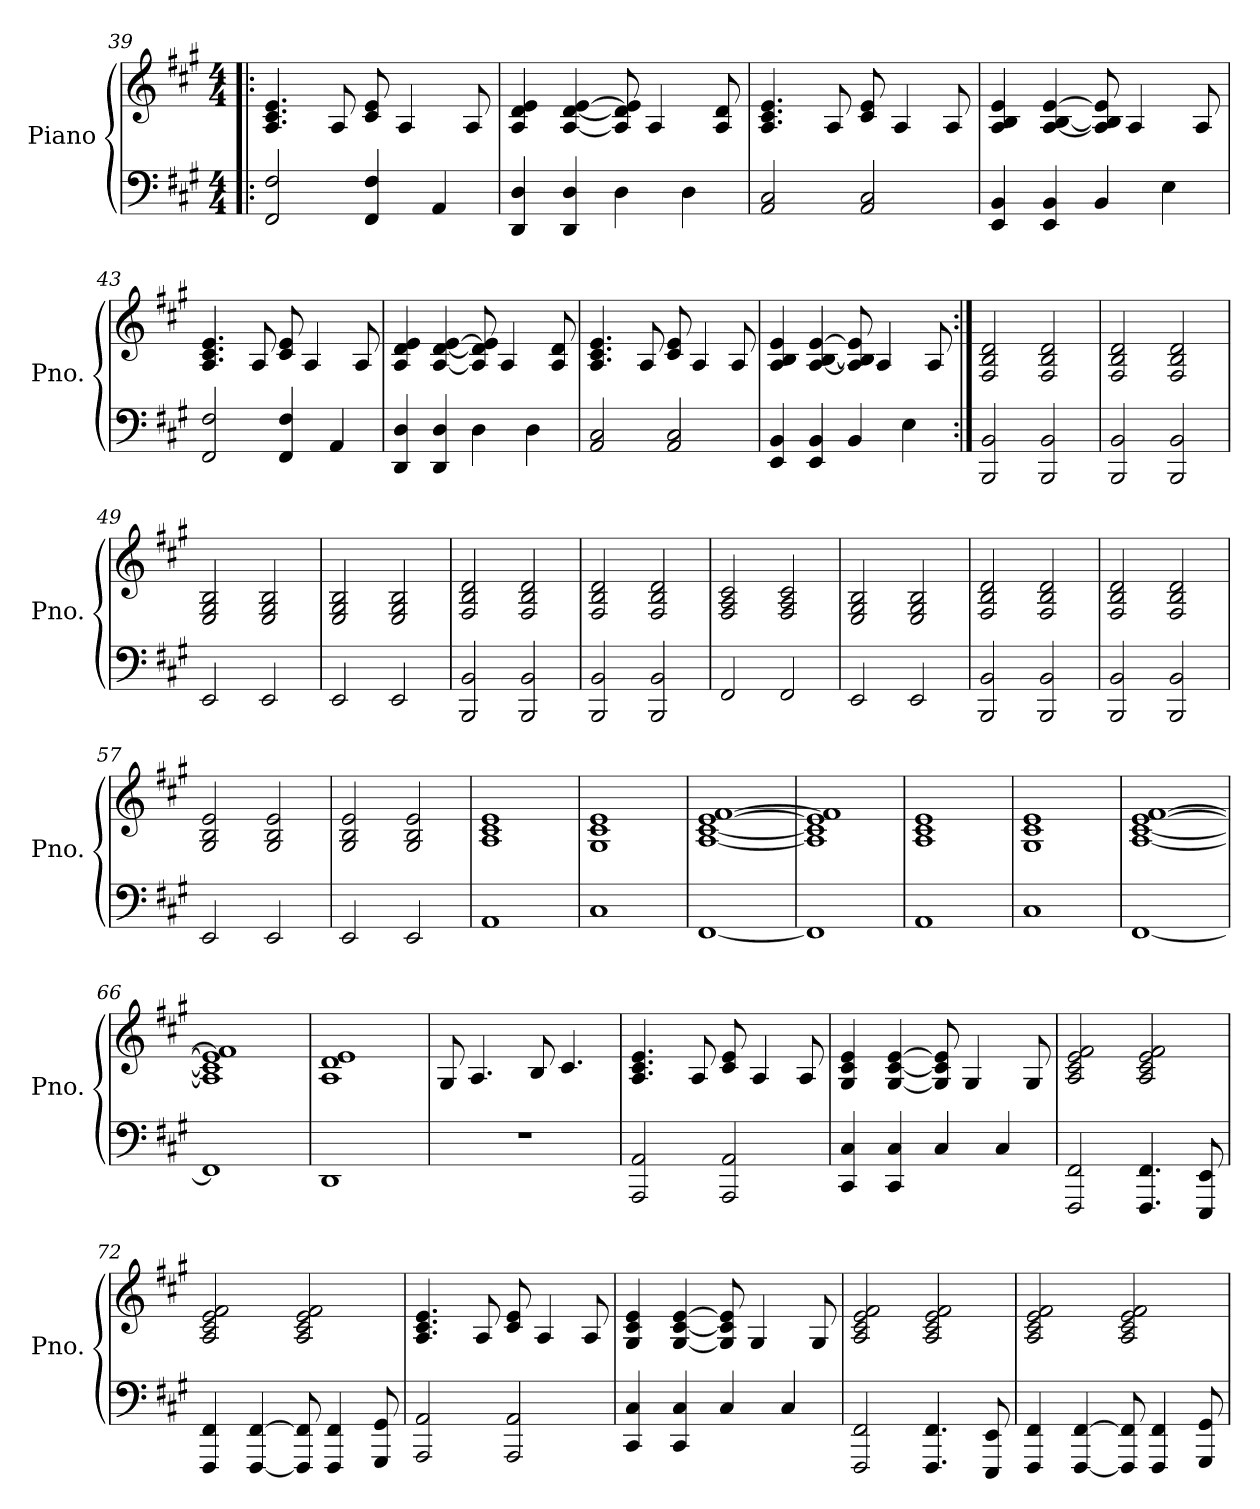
**kern	**kern
*part1	*part1
*staff2	*staff1
*I"Piano	*
*I'Pno.	*
!!LO:PB:g=z
*clefF4	*clefG2
*k[f#c#g#]	*k[f#c#g#]
*M4/4	*M4/4
=39!|:	=39!|:
2FF#/ 2F#/	4.A/ 4.c#/ 4.e/
.	8A/
4FF#/ 4F#/	8c#/ 8e/
.	4A/
4AA/	.
.	8A/
=40	=40
4DD/ 4D/	4A/ 4d/ 4e/
4DD/ 4D/	[4A/ [4d/ [4e/
4D\	8A/] 8d/] 8e/]
.	4A/
4D\	.
.	8A/ 8d/
=41	=41
2AA/ 2C#/	4.A/ 4.c#/ 4.e/
.	8A/
2AA/ 2C#/	8c#/ 8e/
.	4A/
.	8A/
=42	=42
4EE/ 4BB/	4A/ 4B/ 4e/
4EE/ 4BB/	[4A/ [4B/ [4e/
4BB/	8A/] 8B/] 8e/]
.	4A/
4E\	.
.	8A/
=43	=43
2FF#/ 2F#/	4.A/ 4.c#/ 4.e/
.	8A/
4FF#/ 4F#/	8c#/ 8e/
.	4A/
4AA/	.
.	8A/
!!LO:LB:g=z
=44	=44
4DD/ 4D/	4A/ 4d/ 4e/
4DD/ 4D/	[4A/ [4d/ [4e/
4D\	8A/] 8d/] 8e/]
.	4A/
4D\	.
.	8A/ 8d/
=45	=45
2AA/ 2C#/	4.A/ 4.c#/ 4.e/
.	8A/
2AA/ 2C#/	8c#/ 8e/
.	4A/
.	8A/
=46	=46
4EE/ 4BB/	4A/ 4B/ 4e/
4EE/ 4BB/	[4A/ [4B/ [4e/
4BB/	8A/] 8B/] 8e/]
.	4A/
4E\	.
.	8A/
=47:|!	=47:|!
2BBB/ 2BB/	2F#/ 2B/ 2d/
2BBB/ 2BB/	2F#/ 2B/ 2d/
=48	=48
2BBB/ 2BB/	2F#/ 2B/ 2d/
2BBB/ 2BB/	2F#/ 2B/ 2d/
=49	=49
2EE/	2E/ 2G#/ 2B/
2EE/	2E/ 2G#/ 2B/
=50	=50
2EE/	2E/ 2G#/ 2B/
2EE/	2E/ 2G#/ 2B/
=51	=51
2BBB/ 2BB/	2F#/ 2B/ 2d/
2BBB/ 2BB/	2F#/ 2B/ 2d/
!!LO:LB:g=z
=52	=52
2BBB/ 2BB/	2F#/ 2B/ 2d/
2BBB/ 2BB/	2F#/ 2B/ 2d/
=53	=53
2FF#/	2F#/ 2A/ 2c#/
2FF#/	2F#/ 2A/ 2c#/
=54	=54
2EE/	2E/ 2G#/ 2B/
2EE/	2E/ 2G#/ 2B/
=55	=55
2BBB/ 2BB/	2F#/ 2B/ 2d/
2BBB/ 2BB/	2F#/ 2B/ 2d/
=56	=56
2BBB/ 2BB/	2F#/ 2B/ 2d/
2BBB/ 2BB/	2F#/ 2B/ 2d/
=57	=57
2EE/	2G#/ 2B/ 2e/
2EE/	2G#/ 2B/ 2e/
=58	=58
2EE/	2G#/ 2B/ 2e/
2EE/	2G#/ 2B/ 2e/
=59	=59
1AA	1A 1c# 1e
=60	=60
1C#	1G# 1c# 1e
=61	=61
[1FF#	[1A [1c# [1e [1f#
=62	=62
1FF#]	1A] 1c#] 1e] 1f#]
=63	=63
1AA	1A 1c# 1e
=64	=64
1C#	1G# 1c# 1e
=65	=65
[1FF#	[1A [1c# [1e [1f#
!!LO:LB:g=z
=66	=66
1FF#]	1A] 1c#] 1e] 1f#]
=67	=67
1DD	1A 1d 1e
=68	=68
1r	8G#/
.	4.A/
.	8B/
.	4.c#/
=69	=69
2AAA/ 2AA/	4.A/ 4.c#/ 4.e/
.	8A/
2AAA/ 2AA/	8c#/ 8e/
.	4A/
.	8A/
=70	=70
4CC#/ 4C#/	4G#/ 4c#/ 4e/
4CC#/ 4C#/	[4G#/ [4c#/ [4e/
4C#/	8G#/] 8c#/] 8e/]
.	4G#/
4C#/	.
.	8G#/
=71	=71
2FFF#/ 2FF#/	2A/ 2c#/ 2e/ 2f#/
4.FFF#/ 4.FF#/	2A/ 2c#/ 2e/ 2f#/
8EEE/ 8EE/	.
!!LO:LB:g=z
=72	=72
4FFF#/ 4FF#/	2A/ 2c#/ 2e/ 2f#/
[4FFF#/ [4FF#/	.
8FFF#/] 8FF#/]	2A/ 2c#/ 2e/ 2f#/
4FFF#/ 4FF#/	.
8GGG#/ 8GG#/	.
=73	=73
2AAA/ 2AA/	4.A/ 4.c#/ 4.e/
.	8A/
2AAA/ 2AA/	8c#/ 8e/
.	4A/
.	8A/
=74	=74
4CC#/ 4C#/	4G#/ 4c#/ 4e/
4CC#/ 4C#/	[4G#/ [4c#/ [4e/
4C#/	8G#/] 8c#/] 8e/]
.	4G#/
4C#/	.
.	8G#/
=75	=75
2FFF#/ 2FF#/	2A/ 2c#/ 2e/ 2f#/
4.FFF#/ 4.FF#/	2A/ 2c#/ 2e/ 2f#/
8EEE/ 8EE/	.
=76	=76
4FFF#/ 4FF#/	2A/ 2c#/ 2e/ 2f#/
[4FFF#/ [4FF#/	.
8FFF#/] 8FF#/]	2A/ 2c#/ 2e/ 2f#/
4FFF#/ 4FF#/	.
8GGG#/ 8GG#/	.
=	=
*-	*-
